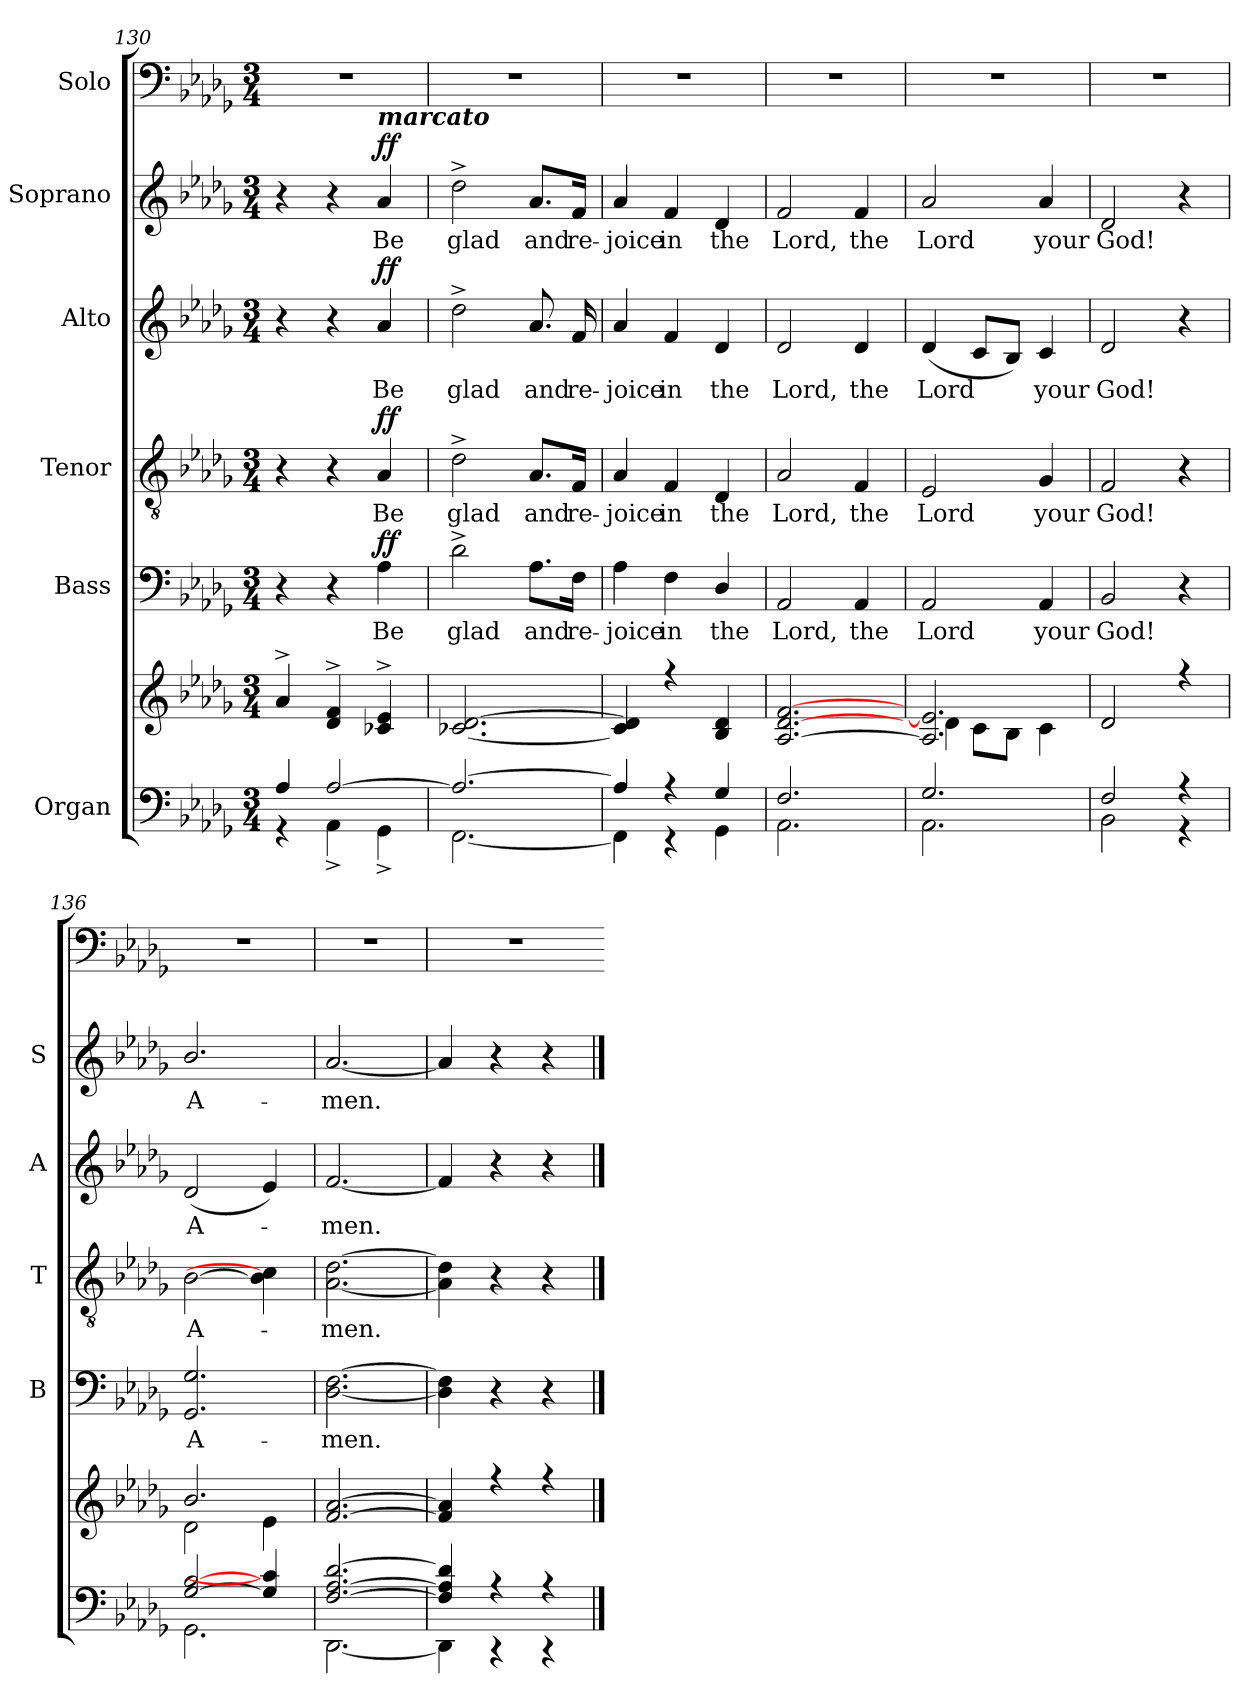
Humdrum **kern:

**kern	**kern	**kern	**text	**dynam	**kern	**text	**dynam	**kern	**text	**dynam	**kern	**text	**dynam	**kern
*part6	*part6	*part5	*part5	*part5	*part4	*part4	*part4	*part3	*part3	*part3	*part2	*part2	*part2	*part1
*staff7	*staff6	*staff5	*staff5	*staff5	*staff4	*staff4	*staff4	*staff3	*staff3	*staff3	*staff2	*staff2	*staff2	*staff1
*I"Organ	*	*I"Bass	*	*	*I"Tenor	*	*	*I"Alto	*	*	*I"Soprano	*	*	*I"Solo
*	*	*I'B	*	*	*I'T	*	*	*I'A	*	*	*I'S	*	*	*
*clefF4	*clefG2	*clefF4	*	*	*clefGv2	*	*	*clefG2	*	*	*clefG2	*	*	*clefF4
*k[b-e-a-d-g-]	*k[b-e-a-d-g-]	*k[b-e-a-d-g-]	*	*	*k[b-e-a-d-g-]	*	*	*k[b-e-a-d-g-]	*	*	*k[b-e-a-d-g-]	*	*	*k[b-e-a-d-g-]
*D-:	*D-:	*D-:	*	*	*D-:	*	*	*D-:	*	*	*D-:	*	*	*D-:
*M3/4	*M3/4	*M3/4	*	*	*M3/4	*	*	*M3/4	*	*	*M3/4	*	*	*M3/4
=130	=130	=130	=130	=130	=130	=130	=130	=130	=130	=130	=130	=130	=130	=130
*^	*^	*	*	*	*	*	*	*	*	*	*	*	*	*
4A-/	4r	4a-^	2.ryy	4r	.	.	4r	.	.	4r	.	.	4r	.	.	2.r
[2A-/	4AA-^\	4d-^ 4f^	.	4r	.	.	4r	.	.	4r	.	.	4r	.	.	.
!	!	!	!	!	!	!	!	!	!	!	!	!	!LO:TX:a:Bi:t=marcato	!	!	!
!	!	!	!	!	!LO:LY:b	!LO:DY:b	!	!LO:LY:b	!LO:DY:b	!	!LO:LY:b	!LO:DY:b	!	!LO:LY:b	!LO:DY:b	!
.	4GG-^\	4c-X^ 4e-^	.	4A-	Be	ff	4A-	Be	ff	4a-	Be	ff	4a-	Be	ff	.
=131	=131	=131	=131	=131	=131	=131	=131	=131	=131	=131	=131	=131	=131	=131	=131	=131
!	!	!	!	!	!LO:LY:b	!	!	!LO:LY:b	!	!	!LO:LY:b	!	!	!LO:LY:b	!	!
2.A-/_	[2.FF\	[2.c-X [2.d-	2ryy	2d-^	glad	.	2d-^	glad	.	2dd-^	glad	.	2dd-^	glad	.	2.r
!	!	!	!	!	!LO:LY:b	!	!	!LO:LY:b	!	!	!LO:LY:b	!	!	!LO:LY:b	!	!
.	.	.	8.ryy	8.A-\L	and	.	8.A-/L	and	.	8.a-	and	.	8.a-/L	and	.	.
!	!	!	!	!	!LO:LY:b	!	!	!LO:LY:b	!	!	!LO:LY:b	!	!	!LO:LY:b	!	!
.	.	.	16ryy	16F\Jk	re-	.	16F/Jk	re-	.	16f	re-	.	16f/Jk	re-	.	.
=132	=132	=132	=132	=132	=132	=132	=132	=132	=132	=132	=132	=132	=132	=132	=132	=132
!	!	!	!	!	!LO:LY:b	!	!	!LO:LY:b	!	!	!LO:LY:b	!	!	!LO:LY:b	!	!
4A-/]	4FF\]	4c-] 4d-]	2.ryy	4A-	-joice	.	4A-	-joice	.	4a-	-joice	.	4a-	-joice	.	2.r
!	!	!	!	!	!LO:LY:b	!	!	!LO:LY:b	!	!	!LO:LY:b	!	!	!LO:LY:b	!	!
4r	4r	4r	.	4F	in	.	4F	in	.	4f	in	.	4f	in	.	.
!	!	!	!	!	!LO:LY:b	!	!	!LO:LY:b	!	!	!LO:LY:b	!	!	!LO:LY:b	!	!
4G-/	4GG-\	4B- 4d-	.	4D-/	the	.	4D-	the	.	4d-	the	.	4d-	the	.	.
=133	=133	=133	=133	=133	=133	=133	=133	=133	=133	=133	=133	=133	=133	=133	=133	=133
!	!	!	!	!	!LO:LY:b	!	!	!LO:LY:b	!	!	!LO:LY:b	!	!	!LO:LY:b	!	!
2.F/	2.AA-\	[2.A- [2.d- [2.f	2.ryy	2AA-	Lord,	.	2A-	Lord,	.	2d-	Lord,	.	2f	Lord,	.	2.r
!	!	!	!	!	!LO:LY:b	!	!	!LO:LY:b	!	!	!LO:LY:b	!	!	!LO:LY:b	!	!
.	.	.	.	4AA-	the	.	4F	the	.	4d-	the	.	4f	the	.	.
=134	=134	=134	=134	=134	=134	=134	=134	=134	=134	=134	=134	=134	=134	=134	=134	=134
!	!	!	!	!	!LO:LY:b	!	!	!LO:LY:b	!	!	!LO:LY:b	!	!	!LO:LY:b	!	!
2.G-/	2.AA-\	2.A-] 2.e-]	4d-\	2AA-	Lord	.	2E-	Lord	.	(<4d-	Lord	.	2a-	Lord	.	2.r
.	.	.	8c\L	.	.	.	.	.	.	8cL	.	.	.	.	.	.
.	.	.	8B-\J	.	.	.	.	.	.	8B-J)	.	.	.	.	.	.
!	!	!	!	!	!LO:LY:b	!	!	!LO:LY:b	!	!	!LO:LY:b	!	!	!LO:LY:b	!	!
.	.	.	4c\	4AA-	your	.	4G-	your	.	4c	your	.	4a-	your	.	.
=135	=135	=135	=135	=135	=135	=135	=135	=135	=135	=135	=135	=135	=135	=135	=135	=135
!	!	!	!	!	!LO:LY:b	!	!	!LO:LY:b	!	!	!LO:LY:b	!	!	!LO:LY:b	!	!
2F/	2BB-\	2d-	2.ryy	2BB-	God!	.	2F	God!	.	2d-	God!	.	2d-	God!	.	2.r
4r	4r	4r	.	4r	.	.	4r	.	.	4r	.	.	4r	.	.	.
=136	=136	=136	=136	=136	=136	=136	=136	=136	=136	=136	=136	=136	=136	=136	=136	=136
!	!	!	!	!	!LO:LY:b	!	!	!LO:LY:b	!	!	!LO:LY:b	!	!	!LO:LY:b	!	!
[2G-/ [2B-/	2.GG-\	2.b-/	2d-\	2.GG-/ 2.G-/	A-	.	[2B-\	A-	.	(<2d-/	A-	.	2.b-/	A-	.	2.r
4G-/] 4c/]	.	.	4e-\	.	.	.	4B-] 4c]	.	.	4e-)	.	.	.	.	.	.
=137	=137	=137	=137	=137	=137	=137	=137	=137	=137	=137	=137	=137	=137	=137	=137	=137
!	!	!	!	!	!LO:LY:b	!	!	!LO:LY:b	!	!	!LO:LY:b	!	!	!LO:LY:b	!	!
[2.F/ [2.A-/ [2.d-/	[2.DD-\	[2.f [2.a-	2.ryy	[2.D- [2.F	-men.	.	[2.A- [2.d-	men.	.	[2.f	men.	.	[2.a-	-men.	.	2.r
=138	=138	=138	=138	=138	=138	=138	=138	=138	=138	=138	=138	=138	=138	=138	=138	=138
4F/] 4A-/] 4d-/]	4DD-\]	4f] 4a-]	2.ryy	4D-] 4F]	.	.	4A-] 4d-]	.	.	4f]	.	.	4a-]	.	.	2.r
4r	4r	4r	.	4r	.	.	4r	.	.	4r	.	.	4r	.	.	.
4r	4r	4r	.	4r	.	.	4r	.	.	4r	.	.	4r	.	.	.
*v	*v	*	*	*	*	*	*	*	*	*	*	*	*	*	*	*
*	*v	*v	*	*	*	*	*	*	*	*	*	*	*	*	*
==	==	==	=	=	==	=	=	==	=	=	==	=	=	=
*-	*-	*-	*-	*-	*-	*-	*-	*-	*-	*-	*-	*-	*-	*-
